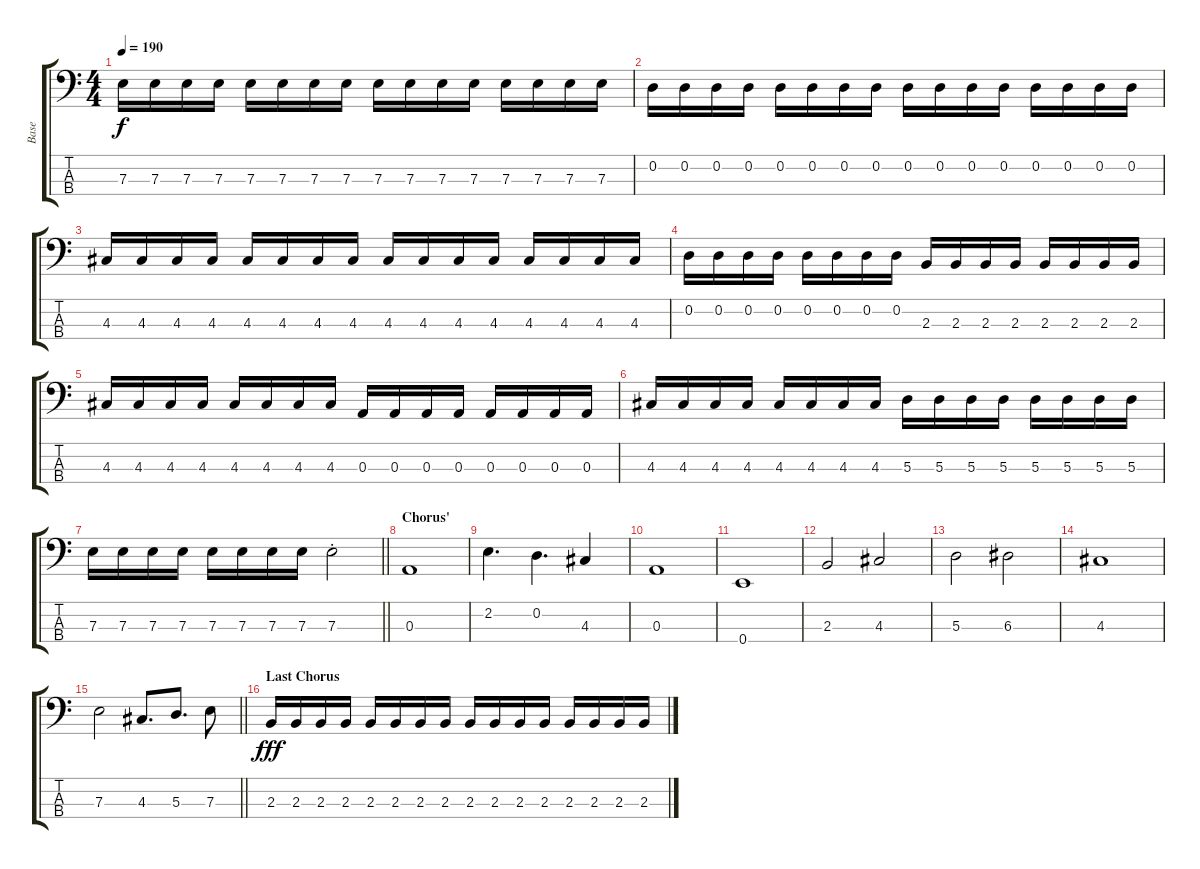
\track ("Base" "Base") {instrument electricbassfinger}
\staff {score tabs}
\tuning (G2 D2 A1 E1) {hide}
\ts (4 4)
\tempo 190
\clef f4
\ks c
7.3.16{dy f} 7.3.16 7.3.16 7.3.16 7.3.16 7.3.16 7.3.16 7.3.16 7.3.16 7.3.16 7.3.16 7.3.16 7.3.16 7.3.16 7.3.16 7.3.16 |
0.2.16 0.2.16 0.2.16 0.2.16 0.2.16 0.2.16 0.2.16 0.2.16 0.2.16 0.2.16 0.2.16 0.2.16 0.2.16 0.2.16 0.2.16 0.2.16 |
4.3.16 4.3.16 4.3.16 4.3.16 4.3.16 4.3.16 4.3.16 4.3.16 4.3.16 4.3.16 4.3.16 4.3.16 4.3.16 4.3.16 4.3.16 4.3.16 |
0.2.16 0.2.16 0.2.16 0.2.16 0.2.16 0.2.16 0.2.16 0.2.16 2.3.16 2.3.16 2.3.16 2.3.16 2.3.16 2.3.16 2.3.16 2.3.16 |
4.3.16 4.3.16 4.3.16 4.3.16 4.3.16 4.3.16 4.3.16 4.3.16 0.3.16 0.3.16 0.3.16 0.3.16 0.3.16 0.3.16 0.3.16 0.3.16 |
4.3.16 4.3.16 4.3.16 4.3.16 4.3.16 4.3.16 4.3.16 4.3.16 5.3.16 5.3.16 5.3.16 5.3.16 5.3.16 5.3.16 5.3.16 5.3.16 |
\barLineRight lightlight
7.3.16 7.3.16 7.3.16 7.3.16 7.3.16 7.3.16 7.3.16 7.3.16 7.3{st}.2 |
\section ("" "Chorus'")
0.3.1 |
2.2.4{d} 0.2.4{d} 4.3.4 |
0.3.1 |
0.4.1 |
2.3.2 4.3.2 |
5.3.2 6.3.2 |
4.3.1 |
\barLineRight lightlight
7.3.2 4.3.8{d} 5.3.8{d} 7.3.8 |
\section ("" "Last Chorus")
2.3.16{dy fff} 2.3.16 2.3.16 2.3.16 2.3.16 2.3.16 2.3.16 2.3.16 2.3.16 2.3.16 2.3.16 2.3.16 2.3.16 2.3.16 2.3.16 2.3.16
